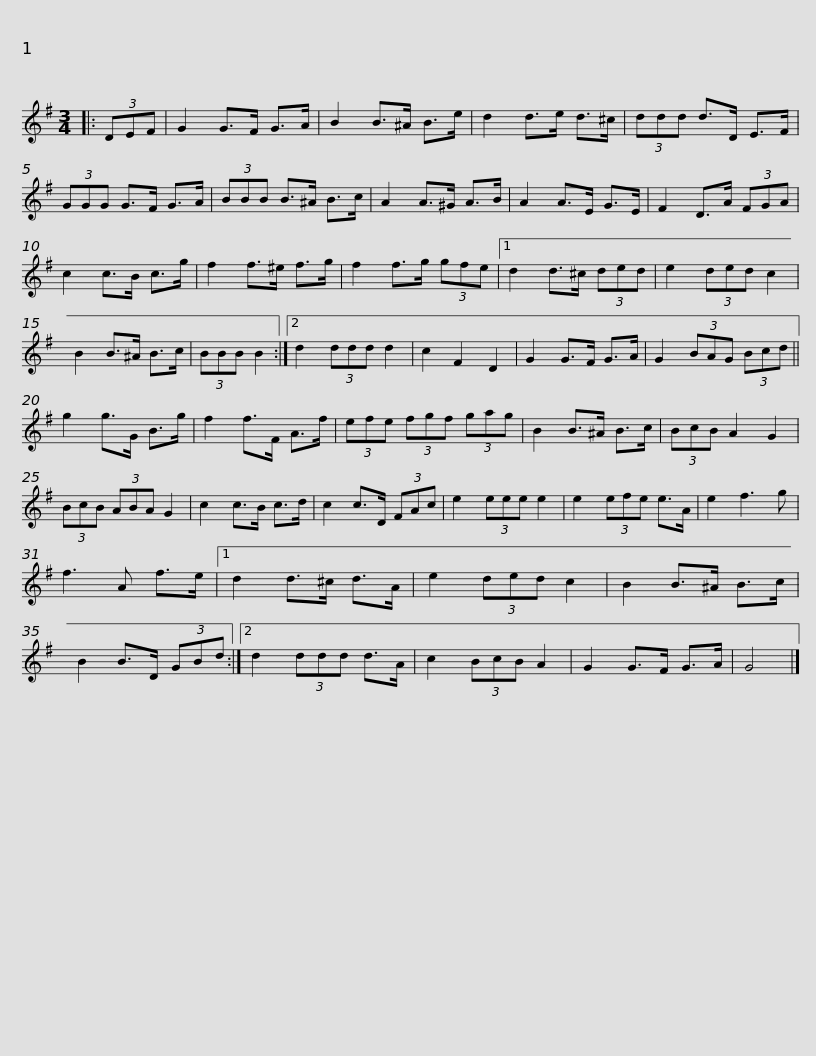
X:1
L:1/8
M:3/4
I:linebreak $
K:G
V:1 treble
V:1
|: (3DEF | G2 G>F G>A | B2 B>^A B>e | d2 d>e d>^c | (3ddd d>D E>F | %5
 (3GGG G>F G>A |$ (3BBB B>^A B>c | A2 A>^G A>B | A2 A>E G>E | F2 D>A (3FGA | %10
 c2 c>B c>g | f2 f>^e f>g | f2 f>g (3gfe |1$ d2 d>^c (3ded | e2 (3ded c2 | %15
 B2 B>^A B>c | (3BBB B2 :|2 d2 (3ddd d2 | c2 F2 D2 | G2 G>F G>A | %20
 G2 (3BAG (3Bcd ||$ g2 g>G B>g | f2 f>F A>f | (3efe (3fgf (3gag | B2 B>^A B>c | %25
 (3BcB A2 G2 | (3BcB (3ABA G2 | c2 c>B c>d |$ c2 c>D (3FAc | e2 (3eee e2 | %30
 e2 (3efe e>A | e2 f3 g | f3 A f>e |1 d2 d>^c d>A | e2 (3ded c2 | %35
 B2 B>^A B>c |$ B2 B>D (3GBd :|2 d2 (3ddd d>A | c2 (3BcB A2 | G2 G>F G>A | %40
 G4 |] %41
